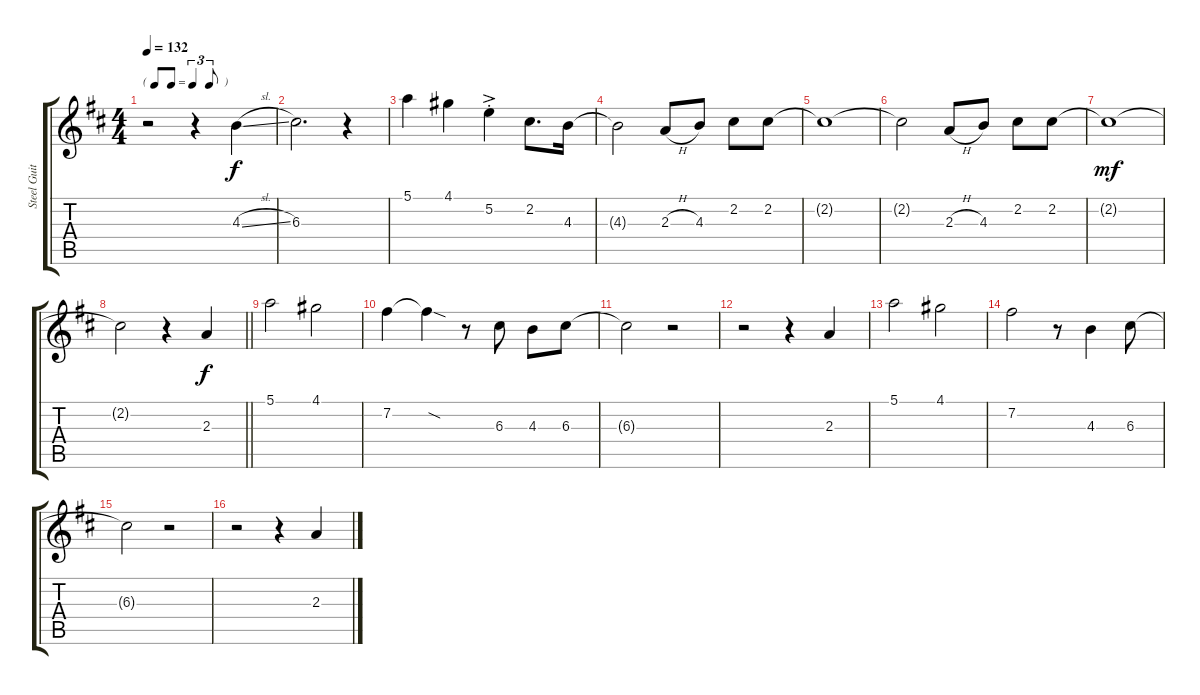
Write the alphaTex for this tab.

\track ("Steel Guitar" "Steel Guit") {instrument acousticguitarsteel}
\staff {score tabs}
\tuning (E4 B3 G3 D3 A2 E2) {hide}
\ts (4 4)
\tf triplet8th
\tempo 132
\clef g2
\ks d
r.2{dy f} r.4 4.3{sl}.4 |
6.3.2{d} r.4 |
5.1.4 4.1.4 5.2{ac st}.4 2.2.8{d} 4.3.16 |
4.3{t}.2 2.3{h}.8 4.3.8 2.2.8 2.2.8 |
2.2{t}.1 |
2.2{t}.2 2.3{h}.8 4.3.8 2.2.8 2.2.8 |
2.2{t}.1{dy mf} |
\barLineRight lightlight
2.2{t}.2 r.4 2.3.4{dy f} |
5.1.2 4.1.2 |
7.2.4 7.2{sod t}.4 r.8 6.3.8 4.3.8 6.3.8 |
6.3{t}.2 r.2 |
r.2 r.4 2.3.4 |
5.1.2 4.1.2 |
7.2.2 r.8 4.3.4 6.3.8 |
6.3{t}.2 r.2 |
r.2 r.4 2.3.4
